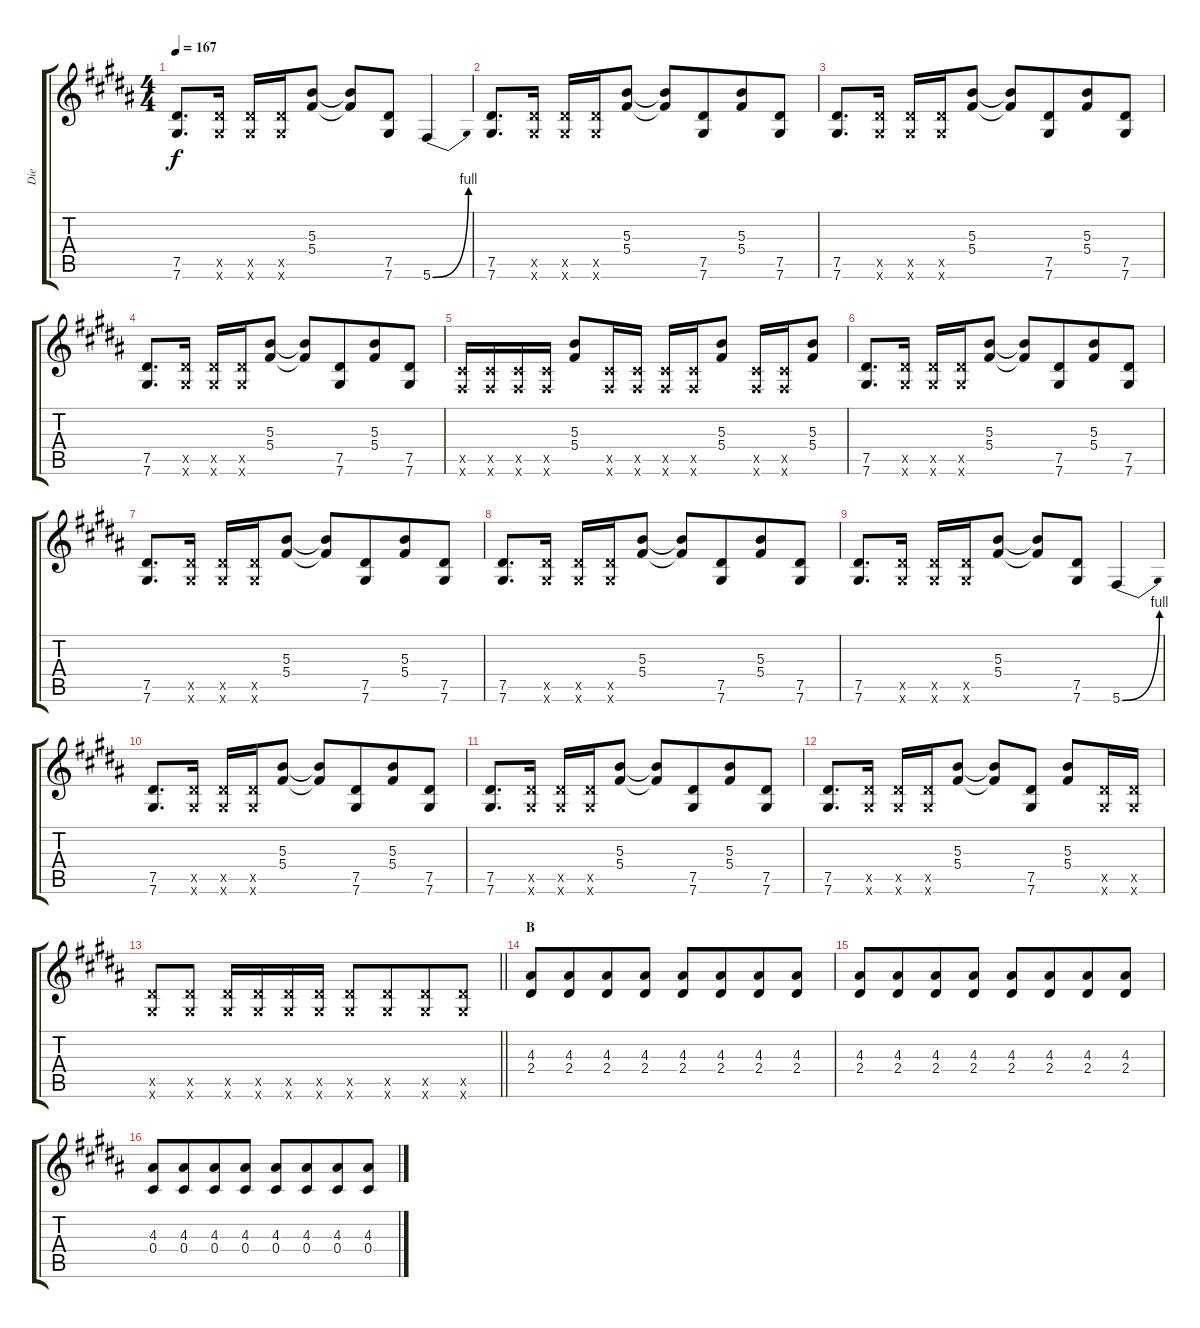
\track ("Die" "Die") {instrument distortionguitar}
\staff {score tabs}
\tuning (Eb4 Bb3 Gb3 Db3 Ab2 Db2) {hide}
\ts (4 4)
\tempo 167
\clef g2
\ks g#minor
(7.5 7.6).8{d dy f} (7.5{x} 7.6{x}).16 (7.5{x} 7.6{x}).16 (7.5{x} 7.6{x}).16 (5.3 5.4).8 (5.3{t} 5.4{t}).8 (7.5 7.6).8{beam merge} 5.6{be (bend 0 0 60 4)}.4 |
(7.5 7.6).8{d} (7.5{x} 7.6{x}).16 (7.5{x} 7.6{x}).16 (7.5{x} 7.6{x}).16 (5.3 5.4).8 (5.3{t} 5.4{t}).8 (7.5 7.6).8{beam merge} (5.3 5.4).8 (7.5 7.6).8 |
(7.5 7.6).8{d} (7.5{x} 7.6{x}).16 (7.5{x} 7.6{x}).16 (7.5{x} 7.6{x}).16 (5.3 5.4).8 (5.3{t} 5.4{t}).8 (7.5 7.6).8{beam merge} (5.3 5.4).8 (7.5 7.6).8 |
(7.5 7.6).8{d} (7.5{x} 7.6{x}).16 (7.5{x} 7.6{x}).16 (7.5{x} 7.6{x}).16 (5.3 5.4).8 (5.3{t} 5.4{t}).8 (7.5 7.6).8{beam merge} (5.3 5.4).8 (7.5 7.6).8 |
(5.5{x} 5.6{x}).16 (5.5{x} 5.6{x}).16 (5.5{x} 5.6{x}).16 (5.5{x} 5.6{x}).16 (5.3 5.4).8 (5.5{x} 5.6{x}).16 (5.5{x} 5.6{x}).16 (5.5{x} 5.6{x}).16 (5.5{x} 5.6{x}).16 (5.3 5.4).8 (5.5{x} 5.6{x}).16 (5.5{x} 5.6{x}).16 (5.3 5.4).8 |
(7.5 7.6).8{d} (7.5{x} 7.6{x}).16 (7.5{x} 7.6{x}).16 (7.5{x} 7.6{x}).16 (5.3 5.4).8 (5.3{t} 5.4{t}).8 (7.5 7.6).8{beam merge} (5.3 5.4).8 (7.5 7.6).8 |
(7.5 7.6).8{d} (7.5{x} 7.6{x}).16 (7.5{x} 7.6{x}).16 (7.5{x} 7.6{x}).16 (5.3 5.4).8 (5.3{t} 5.4{t}).8 (7.5 7.6).8{beam merge} (5.3 5.4).8 (7.5 7.6).8 |
(7.5 7.6).8{d} (7.5{x} 7.6{x}).16 (7.5{x} 7.6{x}).16 (7.5{x} 7.6{x}).16 (5.3 5.4).8 (5.3{t} 5.4{t}).8 (7.5 7.6).8{beam merge} (5.3 5.4).8 (7.5 7.6).8 |
(7.5 7.6).8{d} (7.5{x} 7.6{x}).16 (7.5{x} 7.6{x}).16 (7.5{x} 7.6{x}).16 (5.3 5.4).8 (5.3{t} 5.4{t}).8 (7.5 7.6).8{beam merge} 5.6{be (bend 0 0 60 4)}.4 |
(7.5 7.6).8{d} (7.5{x} 7.6{x}).16 (7.5{x} 7.6{x}).16 (7.5{x} 7.6{x}).16 (5.3 5.4).8 (5.3{t} 5.4{t}).8 (7.5 7.6).8{beam merge} (5.3 5.4).8 (7.5 7.6).8 |
(7.5 7.6).8{d} (7.5{x} 7.6{x}).16 (7.5{x} 7.6{x}).16 (7.5{x} 7.6{x}).16 (5.3 5.4).8 (5.3{t} 5.4{t}).8 (7.5 7.6).8{beam merge} (5.3 5.4).8 (7.5 7.6).8 |
(7.5 7.6).8{d} (7.5{x} 7.6{x}).16 (7.5{x} 7.6{x}).16 (7.5{x} 7.6{x}).16 (5.3 5.4).8 (5.3{t} 5.4{t}).8 (7.5 7.6).8{beam split} (5.3 5.4).8 (7.5{x} 7.6{x}).16 (7.5{x} 7.6{x}).16 |
\barLineRight lightlight
(7.5{x} 7.6{x}).8 (7.5{x} 7.6{x}).8 (7.5{x} 7.6{x}).16 (7.5{x} 7.6{x}).16 (7.5{x} 7.6{x}).16 (7.5{x} 7.6{x}).16 (7.5{x} 7.6{x}).8 (7.5{x} 7.6{x}).8{beam merge} (7.5{x} 7.6{x}).8 (7.5{x} 7.6{x}).8 |
\section ("" "B")
(4.3 2.4).8 (4.3 2.4).8{beam merge} (4.3 2.4).8 (4.3 2.4).8 (4.3 2.4).8 (4.3 2.4).8{beam merge} (4.3 2.4).8 (4.3 2.4).8 |
(4.3 2.4).8 (4.3 2.4).8{beam merge} (4.3 2.4).8 (4.3 2.4).8 (4.3 2.4).8 (4.3 2.4).8{beam merge} (4.3 2.4).8 (4.3 2.4).8 |
(4.3 0.4).8 (4.3 0.4).8{beam merge} (4.3 0.4).8 (4.3 0.4).8 (4.3 0.4).8 (4.3 0.4).8{beam merge} (4.3 0.4).8 (4.3 0.4).8
